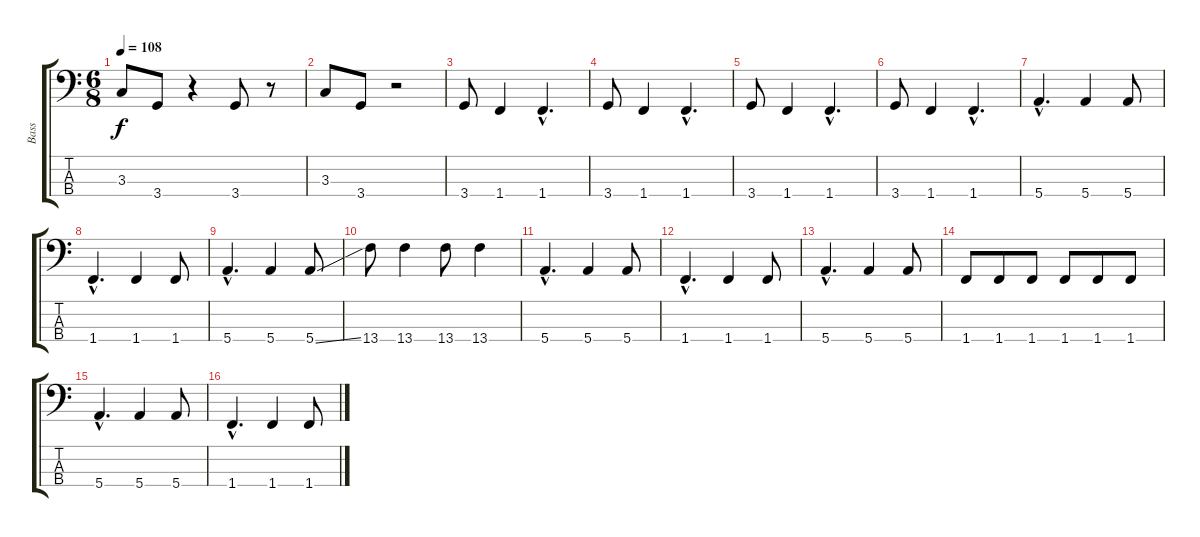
\track ("Bass" "Bass") {instrument electricbassfinger}
\staff {score tabs}
\tuning (G2 D2 A1 E1) {hide}
\ts (6 8)
\tempo 108
\clef f4
\ks c
3.3.8{dy f} 3.4.8 r.4 3.4.8 r.8 |
3.3.8 3.4.8 r.2 |
3.4.8 1.4.4 1.4{hac}.4{d} |
3.4.8 1.4.4 1.4{hac}.4{d} |
3.4.8 1.4.4 1.4{hac}.4{d} |
3.4.8 1.4.4 1.4{hac}.4{d} |
5.4{hac}.4{d} 5.4.4 5.4.8 |
1.4{hac}.4{d} 1.4.4 1.4.8 |
5.4{hac}.4{d} 5.4.4 5.4{ss}.8 |
13.4.8 13.4.4 13.4.8 13.4.4 |
5.4{hac}.4{d} 5.4.4 5.4.8 |
1.4{hac}.4{d} 1.4.4 1.4.8 |
5.4{hac}.4{d} 5.4.4 5.4.8 |
1.4.8 1.4.8 1.4.8 1.4.8 1.4.8 1.4.8 |
5.4{hac}.4{d} 5.4.4 5.4.8 |
1.4{hac}.4{d} 1.4.4 1.4.8
